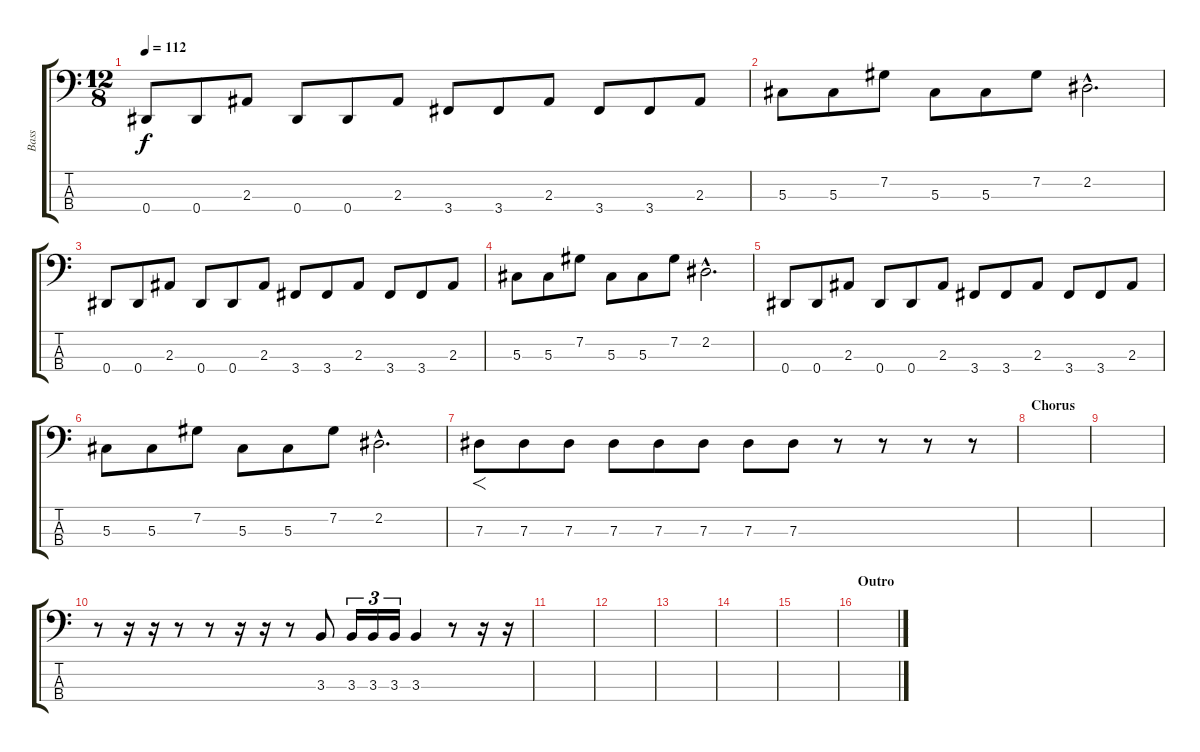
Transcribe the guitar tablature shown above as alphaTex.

\track ("Bass" "Bass") {instrument electricbassfinger}
\staff {score tabs}
\tuning (Gb2 Db2 Ab1 Eb1) {hide}
\ts (12 8)
\tempo 112
\clef f4
\ks c
0.4.8{dy f} 0.4.8 2.3.8 0.4.8 0.4.8 2.3.8 3.4.8 3.4.8 2.3.8 3.4.8 3.4.8 2.3.8 |
5.3.8 5.3.8 7.2.8 5.3.8 5.3.8 7.2.8 2.2{hac}.2{d} |
0.4.8 0.4.8 2.3.8 0.4.8 0.4.8 2.3.8 3.4.8 3.4.8 2.3.8 3.4.8 3.4.8 2.3.8 |
5.3.8 5.3.8 7.2.8 5.3.8 5.3.8 7.2.8 2.2{hac}.2{d} |
0.4.8 0.4.8 2.3.8 0.4.8 0.4.8 2.3.8 3.4.8 3.4.8 2.3.8 3.4.8 3.4.8 2.3.8 |
5.3.8 5.3.8 7.2.8 5.3.8 5.3.8 7.2.8 2.2{hac}.2{d} |
7.3.8{f} 7.3.8 7.3.8 7.3.8 7.3.8 7.3.8 7.3.8 7.3.8 r.8 r.8 r.8 r.8 |
\section ("" "Chorus")
|
|
r.8 r.16 r.16 r.8 r.8 r.16 r.16 r.8 3.3.8 3.3.16{tu (3 2)} 3.3.16{tu (3 2)} 3.3.16{tu (3 2)} 3.3.4 r.8 r.16 r.16 |
|
|
|
|
|
\section ("" "Outro")
